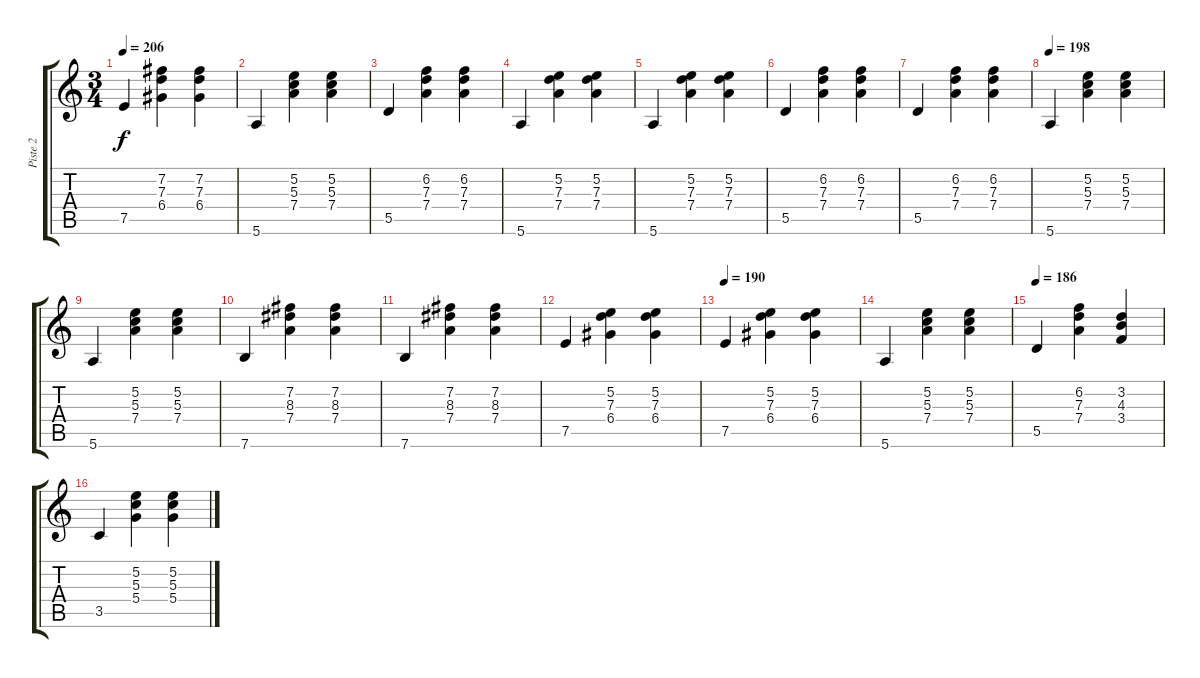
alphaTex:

\track ("Piste 2" "Piste 2") {instrument acousticguitarnylon}
\staff {score tabs}
\tuning (E4 B3 G3 D3 A2 E2) {hide}
\ts (3 4)
\tempo 206
\clef g2
\ks c
7.5.4{dy f} (7.2 7.3 6.4).4 (7.2 7.3 6.4).4 |
5.6.4 (5.2 5.3 7.4).4 (5.2 5.3 7.4).4 |
5.5.4 (6.2 7.3 7.4).4 (6.2 7.3 7.4).4 |
5.6.4 (5.2 7.3 7.4).4 (5.2 7.3 7.4).4 |
5.6.4 (5.2 7.3 7.4).4 (5.2 7.3 7.4).4 |
5.5.4 (6.2 7.3 7.4).4 (6.2 7.3 7.4).4 |
5.5.4 (6.2 7.3 7.4).4 (6.2 7.3 7.4).4 |
\tempo 198
5.6.4 (5.2 5.3 7.4).4 (5.2 5.3 7.4).4 |
5.6.4 (5.2 5.3 7.4).4 (5.2 5.3 7.4).4 |
7.6.4 (7.2 8.3 7.4).4 (7.2 8.3 7.4).4 |
7.6.4 (7.2 8.3 7.4).4 (7.2 8.3 7.4).4 |
7.5.4 (5.2 7.3 6.4).4 (5.2 7.3 6.4).4 |
\tempo 190
7.5.4 (5.2 7.3 6.4).4 (5.2 7.3 6.4).4 |
5.6.4 (5.2 5.3 7.4).4 (5.2 5.3 7.4).4 |
\tempo 186
5.5.4 (6.2 7.3 7.4).4 (3.2 4.3 3.4).4 |
3.5.4 (5.2 5.3 5.4).4 (5.2 5.3 5.4).4
